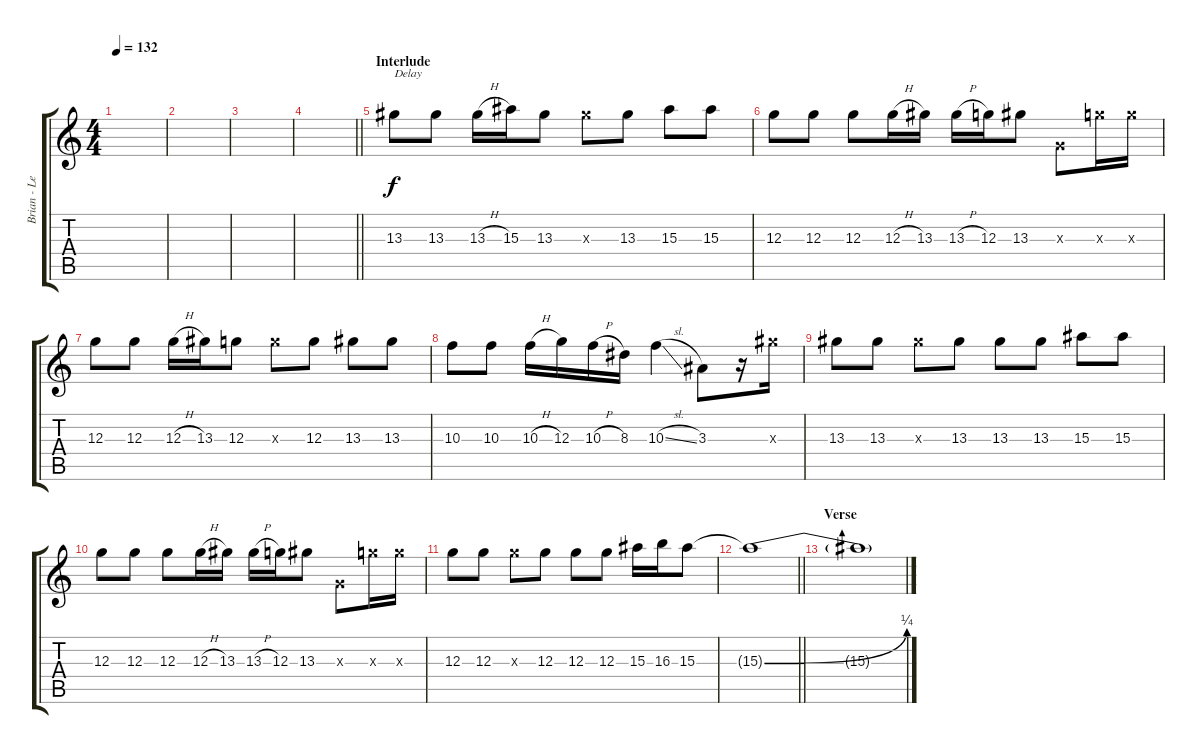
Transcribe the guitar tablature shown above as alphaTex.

\track ("Brian - Lead Guitar" "Brian - Le") {instrument electricguitarjazz}
\staff {score tabs}
\tuning (E4 B3 G3 D3 A2 E2) {hide}
\ts (4 4)
\tempo 132
\clef g2
\ks c
|
|
|
\barLineRight lightlight
|
\section ("" "Interlude")
13.3.8{txt "Delay"} 13.3.8 13.3{h}.16 15.3.16 13.3.8 13.3{x}.8 13.3.8 15.3.8 15.3.8 |
12.3.8 12.3.8 12.3.8 12.3{h}.16 13.3.16 13.3{h}.16 12.3.16 13.3.8 0.3{x}.8 12.3{x}.16 12.3{x}.16 |
12.3.8 12.3.8 12.3{h}.16 13.3.16 12.3.8 12.3{x}.8 12.3.8 13.3.8 13.3.8 |
10.3.8 10.3.8 10.3{h}.16 12.3.16 10.3{h}.16 8.3.16 10.3{sl}.4 3.3.8 r.16 13.3{x}.16 |
13.3.8 13.3.8 13.3{x}.8 13.3.8 13.3.8 13.3.8 15.3.8 15.3.8 |
12.3.8 12.3.8 12.3.8 12.3{h}.16 13.3.16 13.3{h}.16 12.3.16 13.3.8 0.3{x}.8 12.3{x}.16 12.3{x}.16 |
12.3.8 12.3.8 12.3{x}.8 12.3.8 12.3.8 12.3.8 15.3.16 16.3.16 15.3.8 |
\barLineRight lightlight
15.3{be (bend 0 0 60 1) t}.1 |
\section ("" "Verse")
15.3{t}.1
